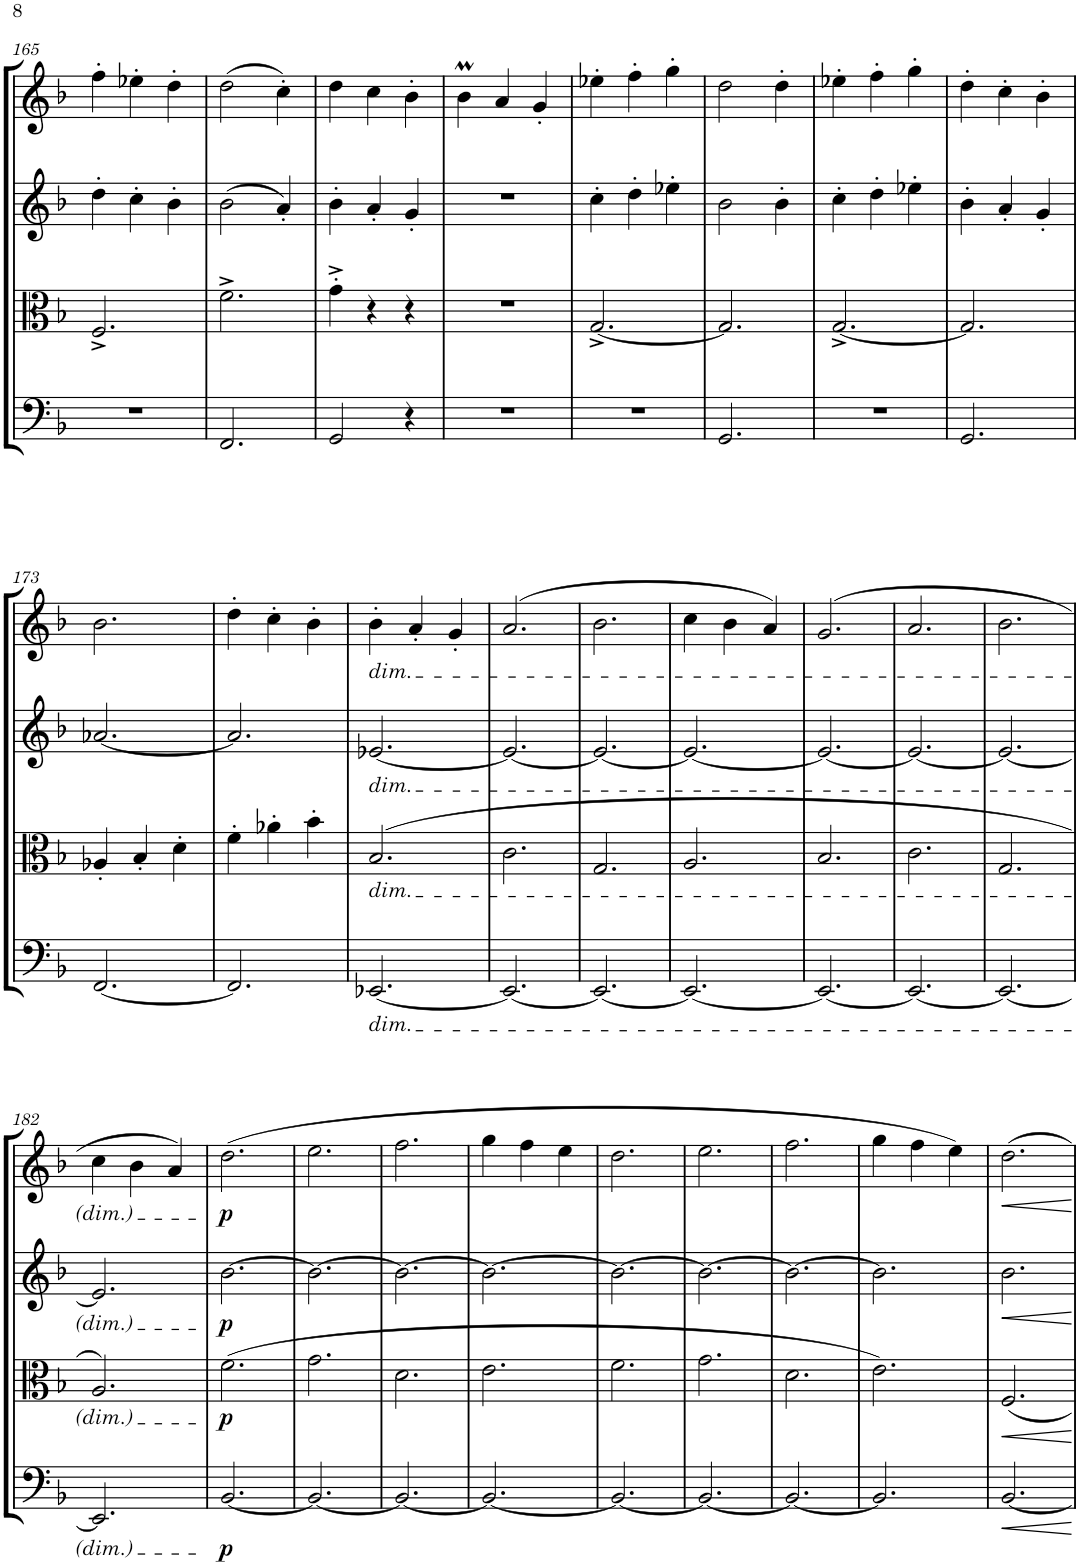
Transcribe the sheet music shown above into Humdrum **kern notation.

**kern	**dynam	**kern	**dynam	**kern	**dynam	**kern	**dynam
*part4	*part4	*part3	*part3	*part2	*part2	*part1	*part1
*staff4	*staff4	*staff3	*staff3	*staff2	*staff2	*staff1	*staff1
*I"Violoncello	*	*I"Viola	*	*I"Violin II	*	*I"Violin I	*
*I'Vc	*	*I'Vla	*	*I'Vln	*	*I'Vln	*
!!LO:PB:g=z
*clefF4	*	*clefC3	*	*clefG2	*	*clefG2	*
*k[b-]	*	*k[b-]	*	*k[b-]	*	*k[b-]	*
*M3/4	*	*M3/4	*	*M3/4	*	*M3/4	*
=165	=165	=165	=165	=165	=165	=165	=165
2.r	.	2.F^/	.	4dd'\	.	4ff'\	.
.	.	.	.	4cc'\	.	4ee-X'\	.
.	.	.	.	4b-'\	.	4dd'\	.
=166	=166	=166	=166	=166	=166	=166	=166
2.FF/	.	2.f^\	.	(2b-\	.	(2dd\	.
.	.	.	.	4a'/)	.	4cc'\)	.
=167	=167	=167	=167	=167	=167	=167	=167
2GG/	.	4g'^\	.	4b-'\	.	4dd\	.
.	.	4r	.	4a'/	.	4cc\	.
4r	.	4r	.	4g'/	.	4b-'\	.
=168	=168	=168	=168	=168	=168	=168	=168
2.r	.	2.r	.	2.r	.	4b-M\	.
.	.	.	.	.	.	4a/	.
.	.	.	.	.	.	4g'/	.
=169	=169	=169	=169	=169	=169	=169	=169
2.r	.	[2.G^/	.	4cc'\	.	4ee-X'\	.
.	.	.	.	4dd'\	.	4ff'\	.
.	.	.	.	4ee-X'\	.	4gg'\	.
=170	=170	=170	=170	=170	=170	=170	=170
2.GG/	.	2.G/]	.	2b-\	.	2dd\	.
.	.	.	.	4b-'\	.	4dd'\	.
=171	=171	=171	=171	=171	=171	=171	=171
2.r	.	[2.G^/	.	4cc'\	.	4ee-X'\	.
.	.	.	.	4dd'\	.	4ff'\	.
.	.	.	.	4ee-X'\	.	4gg'\	.
=172	=172	=172	=172	=172	=172	=172	=172
2.GG/	.	2.G/]	.	4b-'\	.	4dd'\	.
.	.	.	.	4a'/	.	4cc'\	.
.	.	.	.	4g'/	.	4b-'\	.
!!LO:LB:g=z
=173	=173	=173	=173	=173	=173	=173	=173
[2.FF/	.	4A-X'/	.	[2.a-X/	.	2.b-\	.
.	.	4B-'/	.	.	.	.	.
.	.	4d'\	.	.	.	.	.
=174	=174	=174	=174	=174	=174	=174	=174
2.FF/]	.	4f'\	.	2.a-/]	.	4dd'\	.
.	.	4a-X'\	.	.	.	4cc'\	.
.	.	4b-'\	.	.	.	4b-'\	.
=175	=175	=175	=175	=175	=175	=175	=175
!	!	!	!	!	!	!LO:TX:b:i:t=dim.	!
!	!	!	!	!LO:TX:b:i:t=dim.	!	!	!
!	!	!LO:TX:b:i:t=dim.	!	!	!	!	!
!LO:TX:b:i:t=dim.	!	!	!	!	!	!	!
[2.EE-X/	.	(2.B-/	.	[2.e-X/	.	4b-'\	.
.	.	.	.	.	.	4a'/	.
.	.	.	.	.	.	4g'/	.
=176	=176	=176	=176	=176	=176	=176	=176
2.EE-/_	.	2.c\	.	2.e-/_	.	(2.a/	.
=177	=177	=177	=177	=177	=177	=177	=177
2.EE-/_	.	2.G/	.	2.e-/_	.	2.b-\	.
=178	=178	=178	=178	=178	=178	=178	=178
2.EE-/_	.	2.A/	.	2.e-/_	.	4cc\	.
.	.	.	.	.	.	4b-\	.
.	.	.	.	.	.	4a/)	.
=179	=179	=179	=179	=179	=179	=179	=179
2.EE-/_	.	2.B-/	.	2.e-/_	.	(2.g/	.
=180	=180	=180	=180	=180	=180	=180	=180
2.EE-/_	.	2.c\	.	2.e-/_	.	2.a/	.
=181	=181	=181	=181	=181	=181	=181	=181
2.EE-/_	.	2.G/	.	2.e-/_	.	2.b-\	.
!!LO:LB:g=z
=182	=182	=182	=182	=182	=182	=182	=182
2.EE-/]	.	2.A/)	.	2.e-/]	.	4cc\	.
.	.	.	.	.	.	4b-\	.
.	.	.	.	.	.	4a/)	.
=183	=183	=183	=183	=183	=183	=183	=183
!	!LO:DY:b	!	!LO:DY:b	!	!LO:DY:b	!	!LO:DY:b
[2.BB-/	p	(2.f\	p	[2.b-\	p	(2.dd\	p
=184	=184	=184	=184	=184	=184	=184	=184
2.BB-/_	.	2.g\	.	2.b-\_	.	2.ee\	.
=185	=185	=185	=185	=185	=185	=185	=185
2.BB-/_	.	2.d\	.	2.b-\_	.	2.ff\	.
=186	=186	=186	=186	=186	=186	=186	=186
2.BB-/_	.	2.e\	.	2.b-\_	.	4gg\	.
.	.	.	.	.	.	4ff\	.
.	.	.	.	.	.	4ee\	.
=187	=187	=187	=187	=187	=187	=187	=187
2.BB-/_	.	2.f\	.	2.b-\_	.	2.dd\	.
=188	=188	=188	=188	=188	=188	=188	=188
2.BB-/_	.	2.g\	.	2.b-\_	.	2.ee\	.
=189	=189	=189	=189	=189	=189	=189	=189
2.BB-/_	.	2.d\	.	2.b-\_	.	2.ff\	.
=190	=190	=190	=190	=190	=190	=190	=190
2.BB-/]	.	2.e\)	.	2.b-\]	.	4gg\	.
.	.	.	.	.	.	4ff\	.
.	.	.	.	.	.	4ee\)	.
=191	=191	=191	=191	=191	=191	=191	=191
[2.BB-/	.	2.F/	.	2.b-\	.	2.dd\	.
=	=	=	=	=	=	=	=
*-	*-	*-	*-	*-	*-	*-	*-
